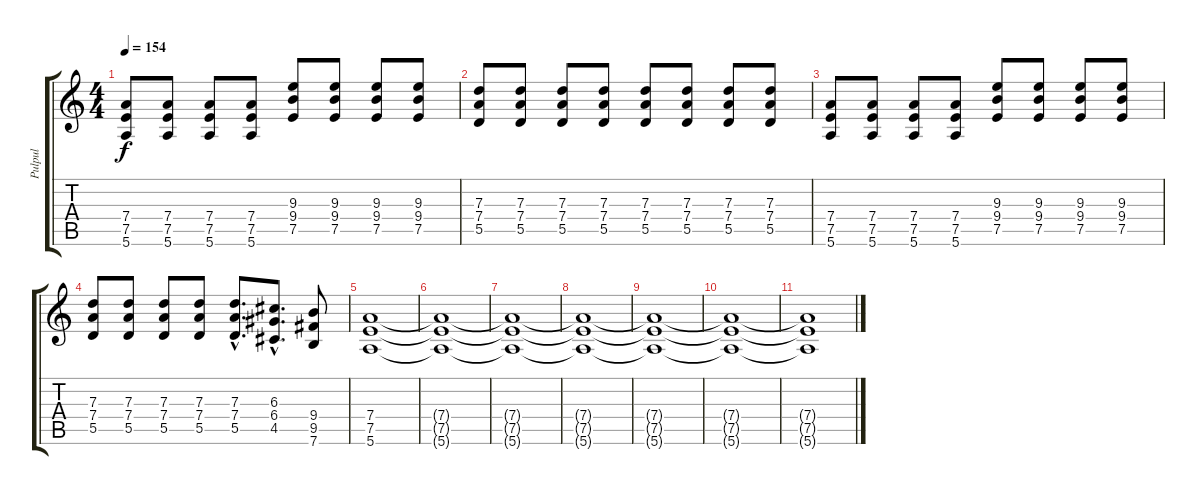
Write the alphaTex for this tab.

\track ("Pulpul" "Pulpul") {instrument overdrivenguitar}
\staff {score tabs}
\tuning (E4 B3 G3 D3 A2 E2) {hide}
\ts (4 4)
\tempo 154
\clef g2
\ks c
(7.4 7.5 5.6).8{dy f} (7.4 7.5 5.6).8 (7.4 7.5 5.6).8 (7.4 7.5 5.6).8 (9.3 9.4 7.5).8 (9.3 9.4 7.5).8 (9.3 9.4 7.5).8 (9.3 9.4 7.5).8 |
(7.3 7.4 5.5).8 (7.3 7.4 5.5).8 (7.3 7.4 5.5).8 (7.3 7.4 5.5).8 (7.3 7.4 5.5).8 (7.3 7.4 5.5).8 (7.3 7.4 5.5).8 (7.3 7.4 5.5).8 |
(7.4 7.5 5.6).8 (7.4 7.5 5.6).8 (7.4 7.5 5.6).8 (7.4 7.5 5.6).8 (9.3 9.4 7.5).8 (9.3 9.4 7.5).8 (9.3 9.4 7.5).8 (9.3 9.4 7.5).8 |
(7.3 7.4 5.5).8 (7.3 7.4 5.5).8 (7.3 7.4 5.5).8 (7.3 7.4 5.5).8 (7.3{hac} 7.4{hac} 5.5{hac}).8{d} (6.3{hac} 6.4{hac} 4.5{hac}).8{d} (9.4 9.5 7.6).8 |
(7.4 7.5 5.6).1 |
(7.4{t} 7.5{t} 5.6{t}).1 |
(7.4{t} 7.5{t} 5.6{t}).1 |
(7.4{t} 7.5{t} 5.6{t}).1 |
(7.4{t} 7.5{t} 5.6{t}).1 |
(7.4{t} 7.5{t} 5.6{t}).1 |
(7.4{t} 7.5{t} 5.6{t}).1
